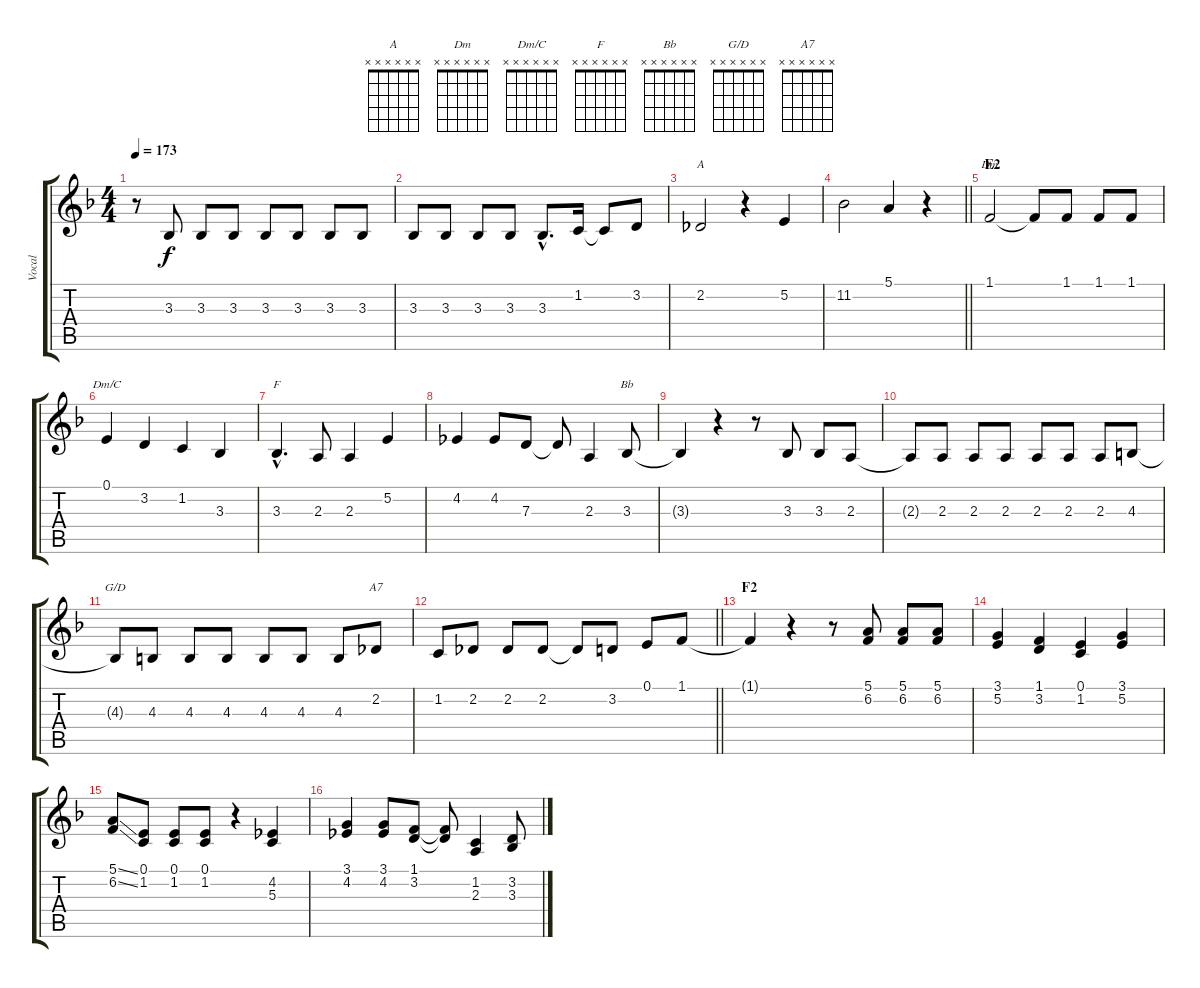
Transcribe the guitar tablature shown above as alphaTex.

\track ("Vocal" "Vocal") {instrument synthvoice}
\staff {score tabs}
\tuning (E4 B3 G3 D3 A2 E2) {hide}
\chord ("A" x x x x x x)
\chord ("Dm" x x x x x x)
\chord ("Dm/C" x x x x x x)
\chord ("F" x x x x x x)
\chord ("Bb" x x x x x x)
\chord ("G/D" x x x x x x)
\chord ("A7" x x x x x x)
\ts (4 4)
\tempo 173
\clef g2
\ks dminor
r.8{dy f} 3.3.8 3.3.8 3.3.8 3.3.8 3.3.8 3.3.8 3.3.8 |
3.3.8 3.3.8 3.3.8 3.3.8 3.3{hac}.8{d} 1.2.16 1.2{t}.8 3.2.8 |
2.2.2{ch "A"} r.4 5.2.4 |
\barLineRight lightlight
11.2.2 5.1.4 r.4 |
\section ("" "E2")
1.1.2{ch "Dm"} 1.1{t}.8 1.1.8 1.1.8 1.1.8 |
0.1.4{ch "Dm/C"} 3.2.4 1.2.4 3.3.4 |
3.3{hac}.4{d ch "F"} 2.3.8 2.3.4 5.2.4 |
4.2.4 4.2.8 7.3.8 7.3{t}.8 2.3.4 3.3.8{ch "Bb"} |
3.3{t}.4 r.4 r.8 3.3.8 3.3.8 2.3.8 |
2.3{t}.8 2.3.8 2.3.8 2.3.8 2.3.8 2.3.8 2.3.8 4.3.8 |
4.3{t}.8{ch "G/D"} 4.3.8 4.3.8 4.3.8 4.3.8 4.3.8 4.3.8 2.2.8{ch "A7"} |
\barLineRight lightlight
1.2.8 2.2.8 2.2.8 2.2.8 2.2{t}.8 3.2.8 0.1.8 1.1.8 |
\section ("" "F2")
1.1{t}.4 r.4 r.8 (5.1 6.2).8 (5.1 6.2).8 (5.1 6.2).8 |
(3.1 5.2).4 (1.1 3.2).4 (0.1 1.2).4 (3.1 5.2).4 |
(5.1{ss} 6.2{ss}).8 (0.1 1.2).8 (0.1 1.2).8 (0.1 1.2).8 r.4 (4.2 5.3).4 |
(3.1 4.2).4 (3.1 4.2).8 (1.1 3.2).8 (1.1{t} 3.2{t}).8 (1.2 2.3).4 (3.2 3.3).8
